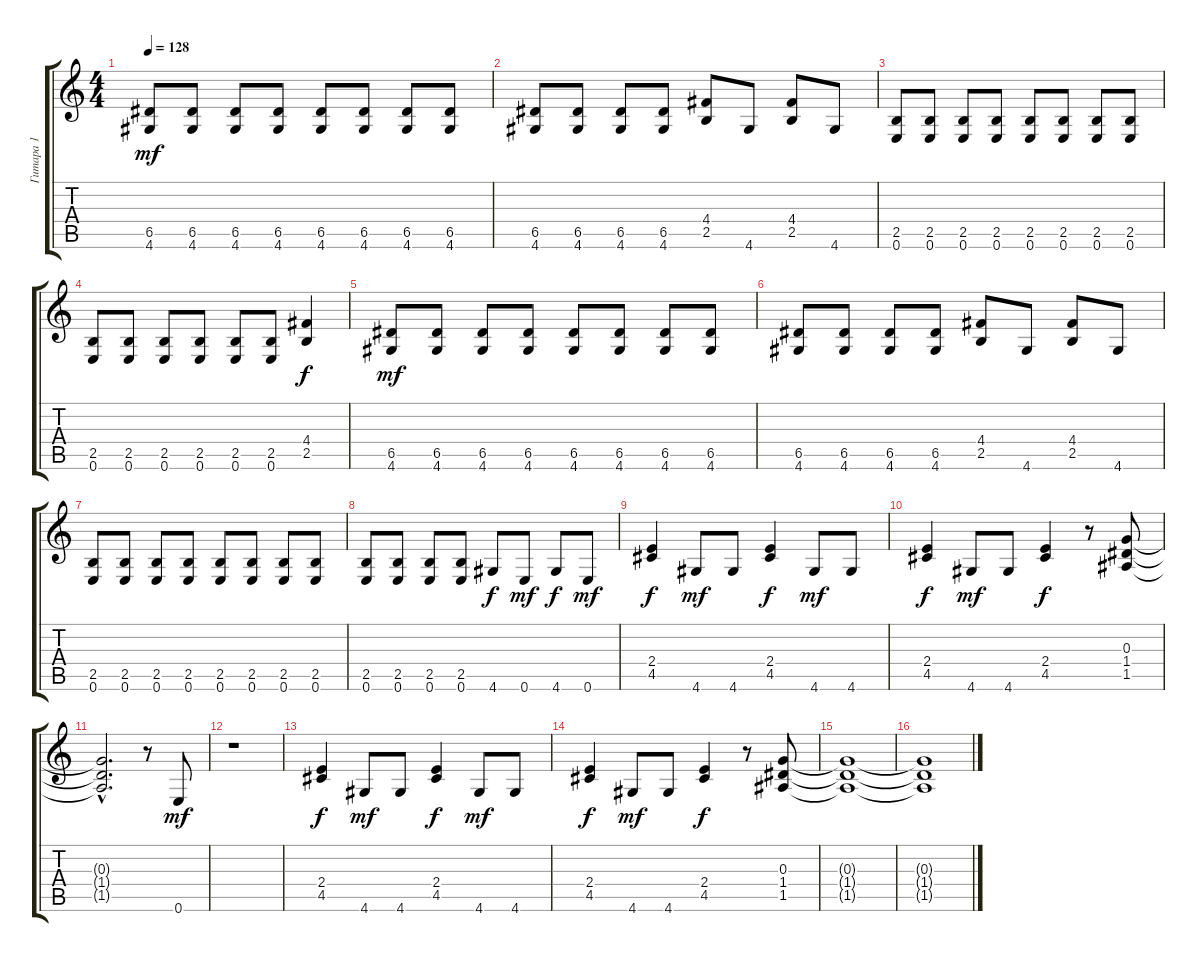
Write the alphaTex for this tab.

\track ("Гитара 1" "Гитара 1") {instrument distortionguitar}
\staff {score tabs}
\tuning (E4 B3 G3 D3 A2 E2) {hide}
\ts (4 4)
\tempo 128
\clef g2
\ks c
(6.5 4.6).8{dy mf} (6.5 4.6).8 (6.5 4.6).8 (6.5 4.6).8 (6.5 4.6).8 (6.5 4.6).8 (6.5 4.6).8 (6.5 4.6).8 |
(6.5 4.6).8 (6.5 4.6).8 (6.5 4.6).8 (6.5 4.6).8 (4.4 2.5).8 4.6.8 (4.4 2.5).8 4.6.8 |
(2.5 0.6).8 (2.5 0.6).8 (2.5 0.6).8 (2.5 0.6).8 (2.5 0.6).8 (2.5 0.6).8 (2.5 0.6).8 (2.5 0.6).8 |
(2.5 0.6).8 (2.5 0.6).8 (2.5 0.6).8 (2.5 0.6).8 (2.5 0.6).8 (2.5 0.6).8 (4.4 2.5).4{dy f} |
(6.5 4.6).8{dy mf} (6.5 4.6).8 (6.5 4.6).8 (6.5 4.6).8 (6.5 4.6).8 (6.5 4.6).8 (6.5 4.6).8 (6.5 4.6).8 |
(6.5 4.6).8 (6.5 4.6).8 (6.5 4.6).8 (6.5 4.6).8 (4.4 2.5).8 4.6.8 (4.4 2.5).8 4.6.8 |
(2.5 0.6).8 (2.5 0.6).8 (2.5 0.6).8 (2.5 0.6).8 (2.5 0.6).8 (2.5 0.6).8 (2.5 0.6).8 (2.5 0.6).8 |
(2.5 0.6).8 (2.5 0.6).8 (2.5 0.6).8 (2.5 0.6).8 4.6.8{dy f} 0.6.8{dy mf} 4.6.8{dy f} 0.6.8{dy mf} |
(2.4 4.5).4{dy f} 4.6.8{dy mf} 4.6.8 (2.4 4.5).4{dy f} 4.6.8{dy mf} 4.6.8 |
(2.4 4.5).4{dy f} 4.6.8{dy mf} 4.6.8 (2.4 4.5).4{dy f} r.8 (0.3 1.4 1.5).8 |
(0.3{hac t} 1.4{hac t} 1.5{hac t}).2{d} r.8 0.6.8{dy mf} |
r.1 |
(2.4 4.5).4{dy f} 4.6.8{dy mf} 4.6.8 (2.4 4.5).4{dy f} 4.6.8{dy mf} 4.6.8 |
(2.4 4.5).4{dy f} 4.6.8{dy mf} 4.6.8 (2.4 4.5).4{dy f} r.8 (0.3 1.4 1.5).8 |
(0.3{t} 1.4{t} 1.5{t}).1 |
(0.3{t} 1.4{t} 1.5{t}).1
